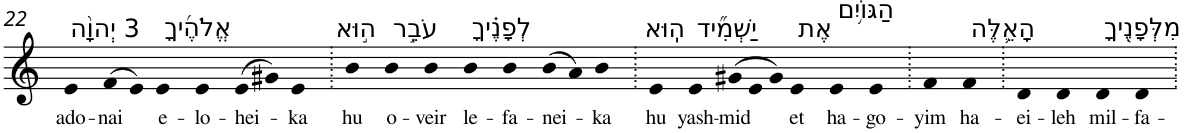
**kern	**text
*part1	*part1
*staff1	*staff1
*I"Piano	*
*I'Pno	*
!!LO:PB:g=z
*clefG2	*
*k[]	*
=22	=22
!LO:TX:a:t=3 יְהוָ֨ה	!
!	!LO:LY:b
4e	ado-
!	!LO:LY:b
(>8f	-nai
8e)	.
!LO:TX:a:t=אֱלֹהֶ֜יךָ	!
!	!LO:LY:b
4e	e-
!	!LO:LY:b
4e	-lo-
!	!LO:LY:b
(>8e	-hei-
8g#X)	.
!	!LO:LY:b
4e	-ka
=23.	=23.
!LO:TX:a:t=ה֣וּא	!
!	!LO:LY:b
4b	hu
!LO:TX:a:t=עֹבֵ֣ר	!
!	!LO:LY:b
4b	o-
!	!LO:LY:b
4b	-veir
!LO:TX:a:t=לְפָנֶ֗יךָ	!
!	!LO:LY:b
4b	le-
!	!LO:LY:b
4b	-fa-
!	!LO:LY:b
(8b	-nei-
8a)	.
!	!LO:LY:b
4b	-ka
=24.	=24.
!LO:TX:a:t=הֽוּא	!
!	!LO:LY:b
4e	hu
!LO:TX:a:t=יַשְׁמִ֞יד	!
!	!LO:LY:b
4e	yash-
*Xtuplet	*
!	!LO:LY:b
(>12g#X	-mid
12e	.
12g#)	.
!LO:TX:a:t=אֶת	!
!	!LO:LY:b
4e	et
!LO:TX:a:t=הַגּוֹיִ֥ם	!
!	!LO:LY:b
4e	ha-
!	!LO:LY:b
4e	-go-
=25.	=25.
!	!LO:LY:b
4f	-yim
!LO:TX:a:t=הָאֵ֛לֶּה	!
!	!LO:LY:b
4f	ha-
=26.	=26.
!	!LO:LY:b
4d	-ei-
!	!LO:LY:b
4d	-leh
!LO:TX:a:t=מִלְּפָנֶ֖יךָ	!
!	!LO:LY:b
4d	mil-
!	!LO:LY:b
4d	-fa-
=.	=.
*-	*-
